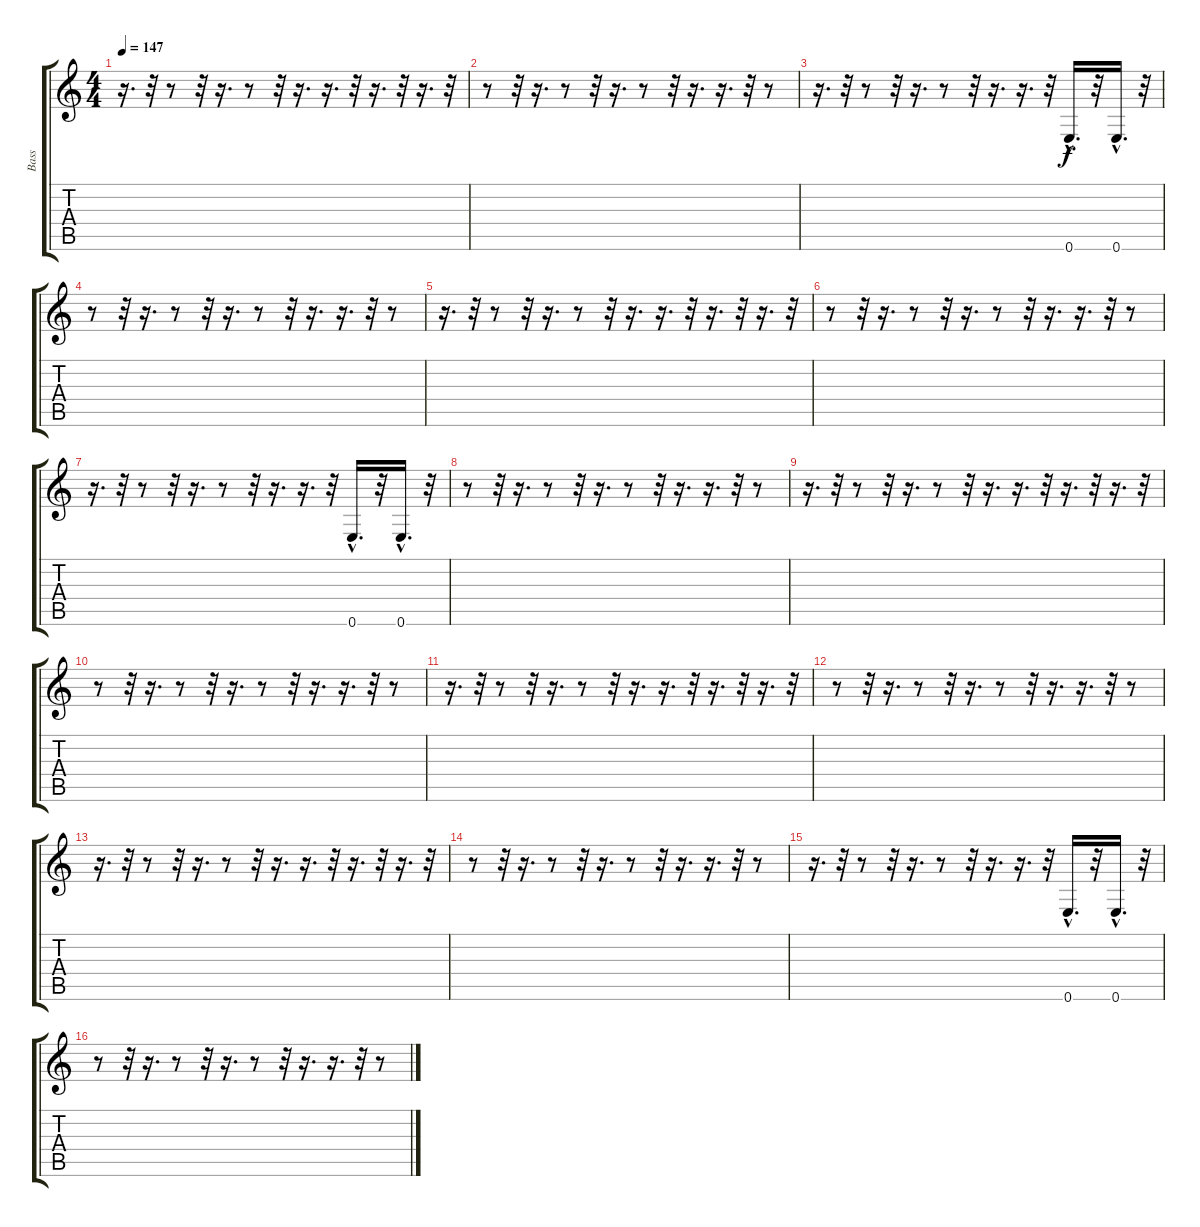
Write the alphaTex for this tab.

\track ("Bass" "Bass") {instrument electricbassfinger}
\staff {score tabs}
\tuning (E4 B3 G3 D3 A2 E2) {hide}
\ts (4 4)
\tempo 147
\clef g2
\ks c
r.16{d dy f} r.32 r.8 r.32 r.16{d} r.8 r.32 r.16{d} r.16{d} r.32 r.16{d} r.32 r.16{d} r.32 |
r.8 r.32 r.16{d} r.8 r.32 r.16{d} r.8 r.32 r.16{d} r.16{d} r.32 r.8 |
r.16{d} r.32 r.8 r.32 r.16{d} r.8 r.32 r.16{d} r.16{d} r.32 0.6{hac}.16{d} r.32 0.6{hac}.16{d} r.32 |
r.8 r.32 r.16{d} r.8 r.32 r.16{d} r.8 r.32 r.16{d} r.16{d} r.32 r.8 |
r.16{d} r.32 r.8 r.32 r.16{d} r.8 r.32 r.16{d} r.16{d} r.32 r.16{d} r.32 r.16{d} r.32 |
r.8 r.32 r.16{d} r.8 r.32 r.16{d} r.8 r.32 r.16{d} r.16{d} r.32 r.8 |
r.16{d} r.32 r.8 r.32 r.16{d} r.8 r.32 r.16{d} r.16{d} r.32 0.6{hac}.16{d} r.32 0.6{hac}.16{d} r.32 |
r.8 r.32 r.16{d} r.8 r.32 r.16{d} r.8 r.32 r.16{d} r.16{d} r.32 r.8 |
r.16{d} r.32 r.8 r.32 r.16{d} r.8 r.32 r.16{d} r.16{d} r.32 r.16{d} r.32 r.16{d} r.32 |
r.8 r.32 r.16{d} r.8 r.32 r.16{d} r.8 r.32 r.16{d} r.16{d} r.32 r.8 |
r.16{d} r.32 r.8 r.32 r.16{d} r.8 r.32 r.16{d} r.16{d} r.32 r.16{d} r.32 r.16{d} r.32 |
r.8 r.32 r.16{d} r.8 r.32 r.16{d} r.8 r.32 r.16{d} r.16{d} r.32 r.8 |
r.16{d} r.32 r.8 r.32 r.16{d} r.8 r.32 r.16{d} r.16{d} r.32 r.16{d} r.32 r.16{d} r.32 |
r.8 r.32 r.16{d} r.8 r.32 r.16{d} r.8 r.32 r.16{d} r.16{d} r.32 r.8 |
r.16{d} r.32 r.8 r.32 r.16{d} r.8 r.32 r.16{d} r.16{d} r.32 0.6{hac}.16{d} r.32 0.6{hac}.16{d} r.32 |
r.8 r.32 r.16{d} r.8 r.32 r.16{d} r.8 r.32 r.16{d} r.16{d} r.32 r.8
